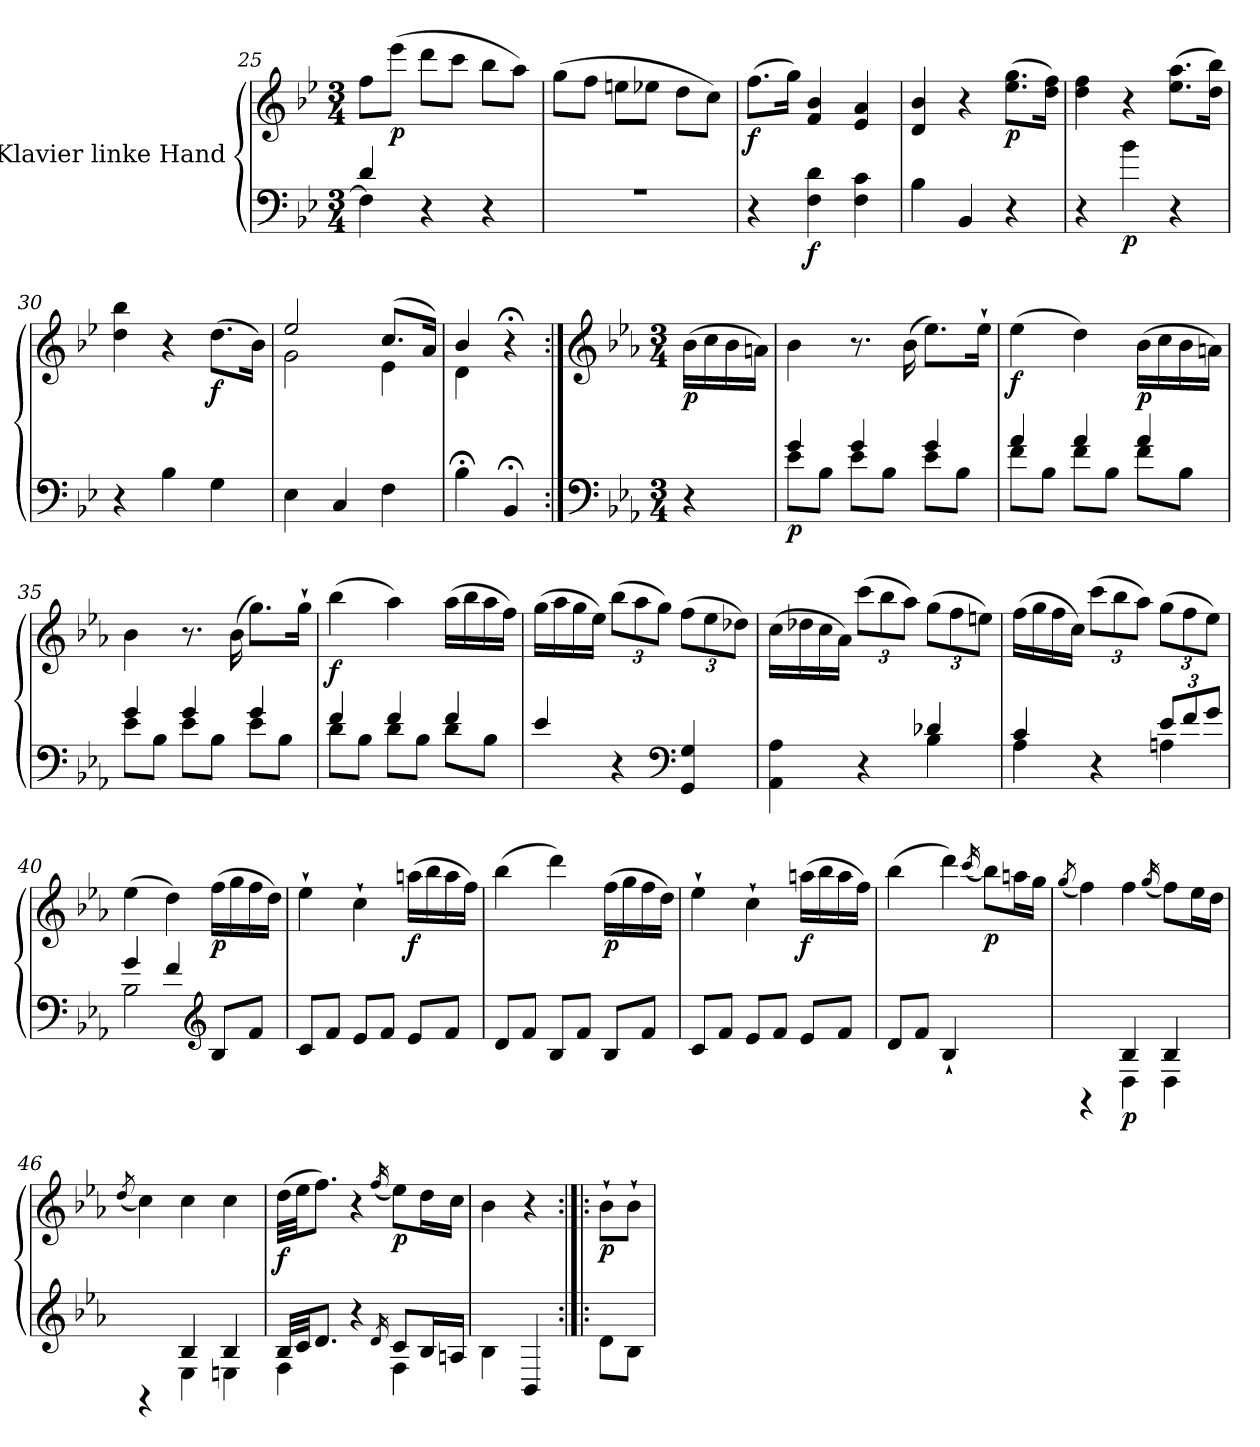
**kern	**kern	**dynam
*part1	*part1	*part1
*staff2	*staff1	*staff1/2
*I"Klavier linke Hand	*	*
*clefF4	*clefG2	*
*k[b-e-]	*k[b-e-]	*
*M3/4	*M3/4	*
=25	=25	=25
*^	*	*
4d/	4F\]	8ff\L	.
!	!	!	!LO:DY:b
.	.	(>8eee-\J	p
4r	4ryy	8ddd\L	.
.	.	8ccc\J	.
4r	4ryy	8bb-\L	.
.	.	8aa\J)	.
=26	=26	=26	=26
2.r	2.ryy	(>8gg\L	.
.	.	8ff\J	.
.	.	8een\L	.
.	.	8ee-X\J	.
.	.	8dd\L	.
.	.	8cc\J)	.
*v	*v	*	*
=27	=27	=27
!	!	!LO:DY:b
4r	(>8.ff\L	f
.	16gg\Jk)	.
!	!	!LO:DY:b=2
4F\ 4d\	4f/ 4b-/	f
4F\ 4c\	4e-/ 4a/	.
=28	=28	=28
4B-\	4d/ 4b-/	.
4BB-/	4r	.
!	!	!LO:DY:b
4r	(>8.ee-\ 8.gg\L	p
.	16dd\ 16ff\Jk)	.
=29	=29	=29
4r	4dd\ 4ff\	.
!	!	!LO:DY:b=2
4b-\	4r	p
4r	(>8.ee-\ 8.aa\L	.
.	16dd\ 16bb-\Jk)	.
=30	=30	=30
4r	4dd\ 4bb-\	.
4B-\	4r	.
!	!	!LO:DY:b
4G\	(>8.dd\L	f
.	16b-\Jk)	.
=31	=31	=31
*	*^	*
4E-\	2ee-/	2g\	.
4C/	.	.	.
4F\	(>8.cc/L	4e-\	.
.	16a/Jk)	.	.
=32	=32	=32	=32
4B-;\	4b-/	4d\	.
4BB-;/	4r;<	4r;yy	.
*	*v	*v	*
=32X2:|!	=32X2:|!	=32X2:|!
*clefF4	*clefG2	*
*k[b-e-a-]	*k[b-e-a-]	*
*M3/4	*M3/4	*
*	*^	*
!	!LO:TX:a:B:t=Menuetto II	!	!
!	!	!	!LO:DY:b
*	*v	*v	*
4r	(>16b-\LL	p
.	16cc\	.
.	16b-\	.
.	16an\JJ)	.
=33	=33	=33
*^	*	*
!	!	!	!LO:DY:b=2
4g/	8e-\L	4b-\	p
.	8B-\J	.	.
4g/	8e-\L	8.r	.
.	8B-\J	.	.
.	.	(>16b-\	.
4g/	8e-\L	8.ee-\L)	.
.	8B-\J	.	.
.	.	16ee-`\Jk	.
=34	=34	=34	=34
!	!	!	!LO:DY:b
4a-/	8f\L	(>4ee-\	f
.	8B-\J	.	.
4a-/	8f\L	4dd\)	.
.	8B-\J	.	.
!	!	!	!LO:DY:b
4a-/	8f\L	(>16b-\LL	p
.	.	16cc\	.
.	8B-\J	16b-\	.
.	.	16an\JJ)	.
=35	=35	=35	=35
4g/	8e-\L	4b-\	.
.	8B-\J	.	.
4g/	8e-\L	8.r	.
.	8B-\J	.	.
.	.	(>16b-\	.
4g/	8e-\L	8.gg\L)	.
.	8B-\J	.	.
.	.	16gg`\Jk	.
=36	=36	=36	=36
!	!	!	!LO:DY:b
4f/	8d\L	(>4bb-\	f
.	8B-\J	.	.
4f/	8d\L	4aa-\)	.
.	8B-\J	.	.
4f/	8d\L	(>16aa-\LL	.
.	.	16bb-\	.
.	8B-\J	16aa-\	.
.	.	16ff\JJ)	.
*v	*v	*	*
=37	=37	=37
4e-/	(>16gg\LL	.
.	16aa-\	.
.	16gg\	.
.	16ee-\JJ)	.
*	*Xbrackettup	*
4r	(>12bb-\L	.
.	12aa-\	.
.	12gg\J)	.
*clefF4	*	*
4GG/ 4G/	(>12ff\L	.
.	12ee-\	.
.	12dd-X\J)	.
=38	=38	=38
*^	*	*
4ryy	4AA-\ 4A-\	(>16cc\LL	.
.	.	16dd-X\	.
.	.	16cc\	.
.	.	16a-\JJ)	.
4r	4ryy	(>12ccc\L	.
.	.	12bb-\	.
.	.	12aa-\J)	.
4d-X/	4B-\	(>12gg\L	.
.	.	12ff\	.
.	.	12een\J)	.
=39	=39	=39	=39
4c/	4A-\	(>16ff\LL	.
.	.	16gg\	.
.	.	16ff\	.
.	.	16cc\JJ)	.
4r	4ryy	(>12ccc\L	.
.	.	12bb-\	.
.	.	12aa-\J)	.
*Xbrackettup	*	*	*
12e-/L	4An\	(>12gg\L	.
12f/	.	12ff\	.
12g/J	.	12ee-\J)	.
=40	=40	=40	=40
4g/	2B-\	(>4ee-\	.
4f/	.	4dd\)	.
*clefG2	*	*	*
!	!	!	!LO:DY:b
4ryy	8B-/L	(>16ff\LL	p
.	.	16gg\	.
.	8f/J	16ff\	.
.	.	16dd\JJ)	.
*v	*v	*	*
=41	=41	=41
8c/L	4ee-`\	.
8f/J	.	.
8e-/L	4cc`\	.
8f/J	.	.
!	!	!LO:DY:b
8e-/L	(>16aan\LL	f
.	16bb-\	.
8f/J	16aa\	.
.	16ff\JJ)	.
=42	=42	=42
8d/L	(>4bb-\	.
8f/J	.	.
8B-/L	4ddd\)	.
8f/J	.	.
!	!	!LO:DY:b
8B-/L	(>16ff\LL	p
.	16gg\	.
8f/J	16ff\	.
.	16dd\JJ)	.
=43	=43	=43
8c/L	4ee-`\	.
8f/J	.	.
8e-/L	4cc`\	.
8f/J	.	.
!	!	!LO:DY:b
8e-/L	(>16aan\LL	f
.	16bb-\	.
8f/J	16aa\	.
.	16ff\JJ)	.
=44	=44	=44
8d/L	(>4bb-\	.
8f/J	.	.
4B-`/	4ddd\)	.
.	(<16qccc/	.
!	!	!LO:DY:b
4ryy	8bb-\L)	p
.	16aan\L	.
.	16gg\JJ	.
=45	=45	=45
.	(<8qgg/	.
*^	*	*
4rGG	4ryy	4ff\)	.
!	!	!	!LO:DY:b=2
4B-/	4D\	4ff\	p
.	.	(<16qgg/	.
4B-/	4D\	8ff\L)	.
.	.	16ee-\L	.
.	.	16dd\JJ	.
=46	=46	=46	=46
.	.	(<8qdd/	.
4rGG	4ryy	4cc\)	.
4B-/	4E-\	4cc\	.
4B-/	4En\	4cc\	.
=47	=47	=47	=47
!	!	!	!LO:DY:b
32B-/LLL	4F\	(>32dd\LLL	f
32c/JJ	.	32ee-\JJ	.
8.d/J	.	8.ff\J)	.
4r	4ryy	4r	.
16qd/	.	(<16qff/	.
!	!	!	!LO:DY:b
8c/L	4F\	8ee-\L)	p
16B-/L	.	16dd\L	.
16An/JJ	.	16cc\JJ	.
*v	*v	*	*
=48	=48	=48
4B-\	4b-\	.
4BB-/	4r	.
=48X3:|!|:	=48X3:|!|:	=48X3:|!|:
!	!	!LO:DY:b
8d\L	8b-`\L	p
8B-\J	8b-`\J	.
=	=	=
*-	*-	*-
